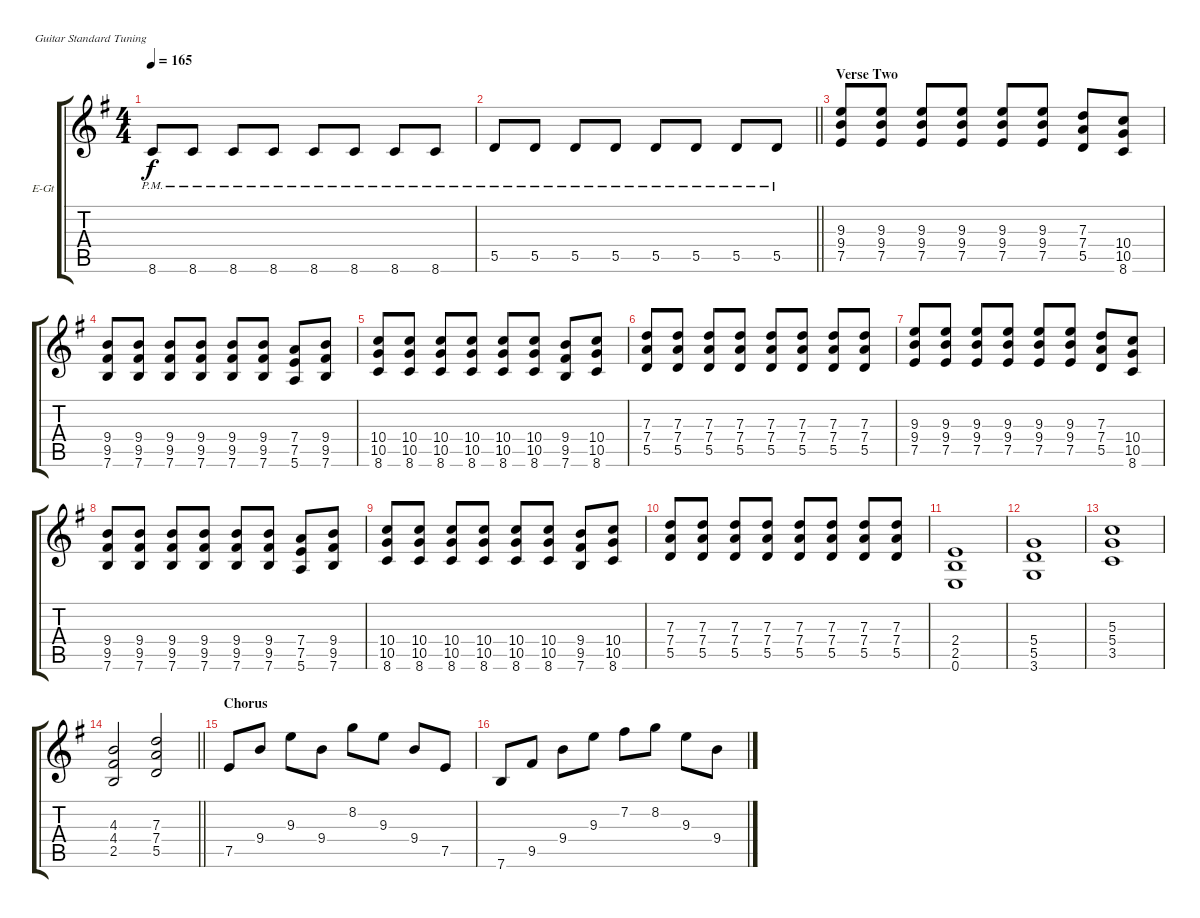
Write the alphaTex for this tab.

\bracketExtendMode groupsimilarinstruments
\firstSystemTrackNameOrientation horizontal
\otherSystemsTrackNameOrientation horizontal
\track ("Track 1" "E-Gt") {instrument overdrivenguitar}
\staff {score tabs}
\tuning (E4 B3 G3 D3 A2 E2)
\ts (4 4)
\tempo 165
\clef g2
\ks eminor
8.6{pm}.8{dy f} 8.6{pm}.8 8.6{pm}.8 8.6{pm}.8 8.6{pm}.8 8.6{pm}.8 8.6{pm}.8 8.6{pm}.8 |
\barLineRight lightlight
5.5{pm}.8 5.5{pm}.8 5.5{pm}.8 5.5{pm}.8 5.5{pm}.8 5.5{pm}.8 5.5{pm}.8 5.5{pm}.8 |
\section ("" "Verse Two")
(9.3 9.4 7.5).8 (9.3 9.4 7.5).8 (9.3 9.4 7.5).8 (9.3 9.4 7.5).8 (9.3 9.4 7.5).8 (9.3 9.4 7.5).8 (7.3 7.4 5.5).8 (10.4 10.5 8.6).8 |
(9.4 9.5 7.6).8 (9.4 9.5 7.6).8 (9.4 9.5 7.6).8 (9.4 9.5 7.6).8 (9.4 9.5 7.6).8 (9.4 9.5 7.6).8 (7.4 7.5 5.6).8 (9.4 9.5 7.6).8 |
(10.4 10.5 8.6).8 (10.4 10.5 8.6).8 (10.4 10.5 8.6).8 (10.4 10.5 8.6).8 (10.4 10.5 8.6).8 (10.4 10.5 8.6).8 (9.4 9.5 7.6).8 (10.4 10.5 8.6).8 |
(7.3 7.4 5.5).8 (7.3 7.4 5.5).8 (7.3 7.4 5.5).8 (7.3 7.4 5.5).8 (7.3 7.4 5.5).8 (7.3 7.4 5.5).8 (7.3 7.4 5.5).8 (7.3 7.4 5.5).8 |
(9.3 9.4 7.5).8 (9.3 9.4 7.5).8 (9.3 9.4 7.5).8 (9.3 9.4 7.5).8 (9.3 9.4 7.5).8 (9.3 9.4 7.5).8 (7.3 7.4 5.5).8 (10.4 10.5 8.6).8 |
(9.4 9.5 7.6).8 (9.4 9.5 7.6).8 (9.4 9.5 7.6).8 (9.4 9.5 7.6).8 (9.4 9.5 7.6).8 (9.4 9.5 7.6).8 (7.4 7.5 5.6).8 (9.4 9.5 7.6).8 |
(10.4 10.5 8.6).8 (10.4 10.5 8.6).8 (10.4 10.5 8.6).8 (10.4 10.5 8.6).8 (10.4 10.5 8.6).8 (10.4 10.5 8.6).8 (9.4 9.5 7.6).8 (10.4 10.5 8.6).8 |
(7.3 7.4 5.5).8 (7.3 7.4 5.5).8 (7.3 7.4 5.5).8 (7.3 7.4 5.5).8 (7.3 7.4 5.5).8 (7.3 7.4 5.5).8 (7.3 7.4 5.5).8 (7.3 7.4 5.5).8 |
(2.4 2.5 0.6).1 |
(5.4 5.5 3.6).1 |
(5.3 5.4 3.5).1 |
\barLineRight lightlight
(4.3 4.4 2.5).2 (7.3 7.4 5.5).2 |
\section ("" "Chorus")
7.5.8 9.4.8 9.3.8 9.4.8 8.2.8 9.3.8 9.4.8 7.5.8 |
7.6.8 9.5.8 9.4.8 9.3.8 7.2.8 8.2.8 9.3.8 9.4.8
